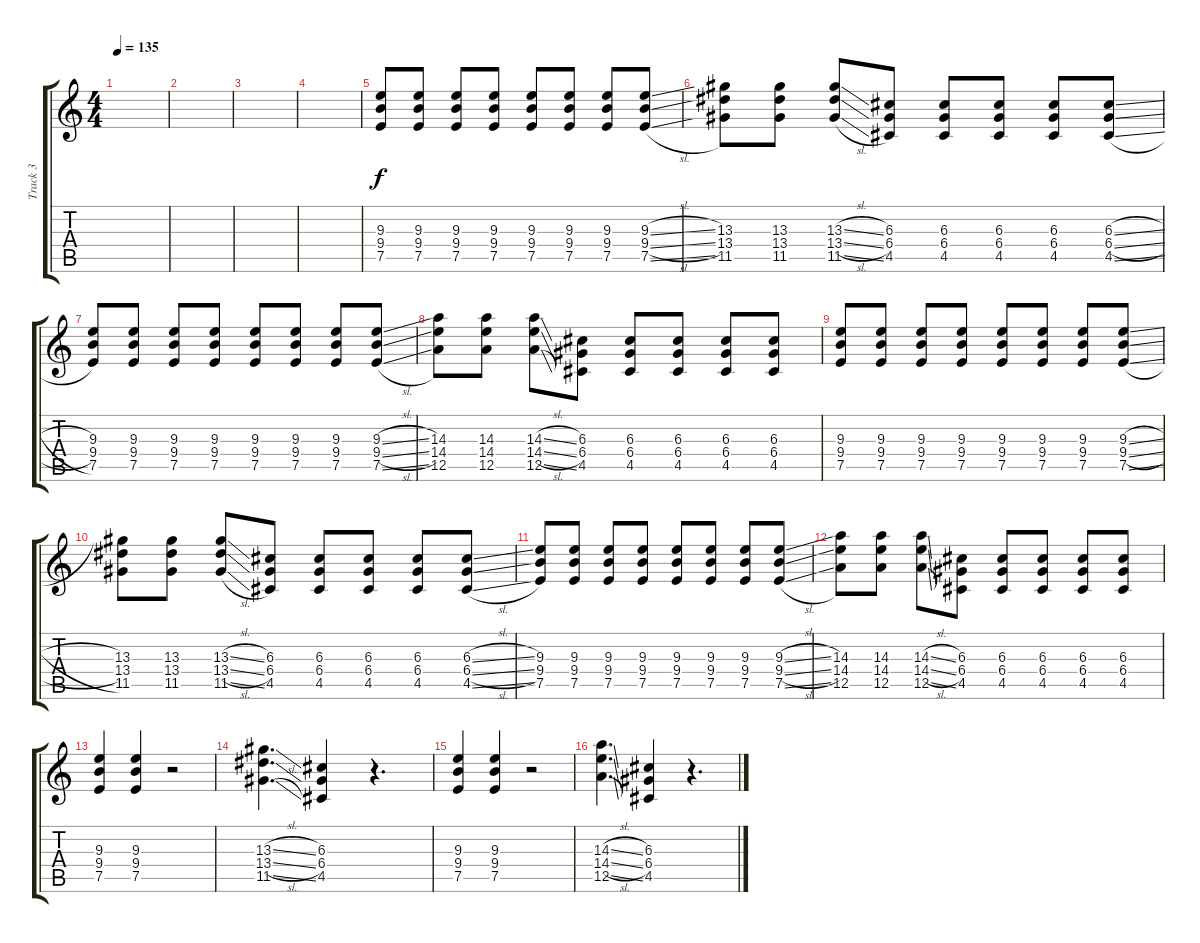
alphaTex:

\track ("Track 3" "Track 3") {instrument overdrivenguitar}
\staff {score tabs}
\tuning (E4 B3 G3 D3 A2 E2) {hide}
\ts (4 4)
\tempo 135
\clef g2
\ks c
|
|
|
|
(9.3 9.4 7.5).8 (9.3 9.4 7.5).8 (9.3 9.4 7.5).8 (9.3 9.4 7.5).8 (9.3 9.4 7.5).8 (9.3 9.4 7.5).8 (9.3 9.4 7.5).8 (9.3{sl} 9.4{sl} 7.5{sl}).8 |
(13.3 13.4 11.5).8 (13.3 13.4 11.5).8 (13.3{sl} 13.4{sl} 11.5{sl}).8 (6.3 6.4 4.5).8 (6.3 6.4 4.5).8 (6.3 6.4 4.5).8 (6.3 6.4 4.5).8 (6.3{sl} 6.4{sl} 4.5{sl}).8 |
(9.3 9.4 7.5).8 (9.3 9.4 7.5).8 (9.3 9.4 7.5).8 (9.3 9.4 7.5).8 (9.3 9.4 7.5).8 (9.3 9.4 7.5).8 (9.3 9.4 7.5).8 (9.3{sl} 9.4{sl} 7.5{sl}).8 |
(14.3 14.4 12.5).8 (14.3 14.4 12.5).8 (14.3{sl} 14.4{sl} 12.5{sl}).8 (6.3 6.4 4.5).8 (6.3 6.4 4.5).8 (6.3 6.4 4.5).8 (6.3 6.4 4.5).8 (6.3 6.4 4.5).8 |
(9.3 9.4 7.5).8 (9.3 9.4 7.5).8 (9.3 9.4 7.5).8 (9.3 9.4 7.5).8 (9.3 9.4 7.5).8 (9.3 9.4 7.5).8 (9.3 9.4 7.5).8 (9.3{sl} 9.4{sl} 7.5{sl}).8 |
(13.3 13.4 11.5).8 (13.3 13.4 11.5).8 (13.3{sl} 13.4{sl} 11.5{sl}).8 (6.3 6.4 4.5).8 (6.3 6.4 4.5).8 (6.3 6.4 4.5).8 (6.3 6.4 4.5).8 (6.3{sl} 6.4{sl} 4.5{sl}).8 |
(9.3 9.4 7.5).8 (9.3 9.4 7.5).8 (9.3 9.4 7.5).8 (9.3 9.4 7.5).8 (9.3 9.4 7.5).8 (9.3 9.4 7.5).8 (9.3 9.4 7.5).8 (9.3{sl} 9.4{sl} 7.5{sl}).8 |
(14.3 14.4 12.5).8 (14.3 14.4 12.5).8 (14.3{sl} 14.4{sl} 12.5{sl}).8 (6.3 6.4 4.5).8 (6.3 6.4 4.5).8 (6.3 6.4 4.5).8 (6.3 6.4 4.5).8 (6.3 6.4 4.5).8 |
(9.3 9.4 7.5).4 (9.3 9.4 7.5).4 r.2 |
(13.3{sl} 13.4{sl} 11.5{sl}).4{d} (6.3 6.4 4.5).4 r.4{d} |
(9.3 9.4 7.5).4 (9.3 9.4 7.5).4 r.2 |
(14.3{sl} 14.4{sl} 12.5{sl}).4{d} (6.3 6.4 4.5).4 r.4{d}
